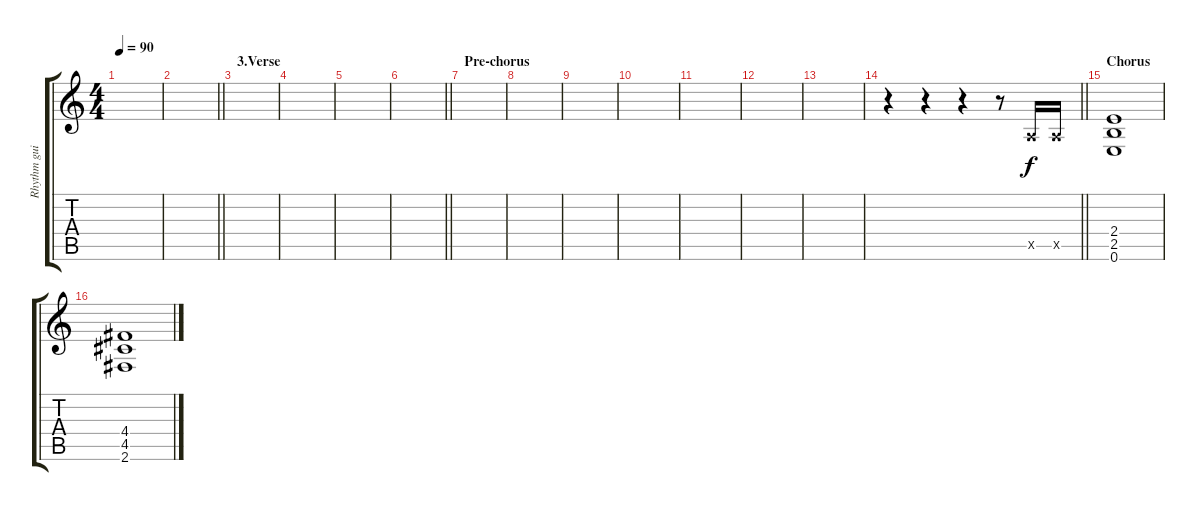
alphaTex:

\track ("Rhythm guitar" "Rhythm gui") {instrument distortionguitar}
\staff {score tabs}
\tuning (E4 B3 G3 D3 A2 E2) {hide}
\ts (4 4)
\tempo 90
\clef g2
\ks c
|
\barLineRight lightlight
|
\section ("" "3.Verse")
|
|
|
\barLineRight lightlight
|
\section ("" "Pre-chorus")
|
|
|
|
|
|
|
\barLineRight lightlight
r.4 r.4 r.4 r.8 0.5{x}.16 0.5{x}.16 |
\section ("" "Chorus")
(2.4 2.5 0.6).1 |
(4.4 4.5 2.6).1
